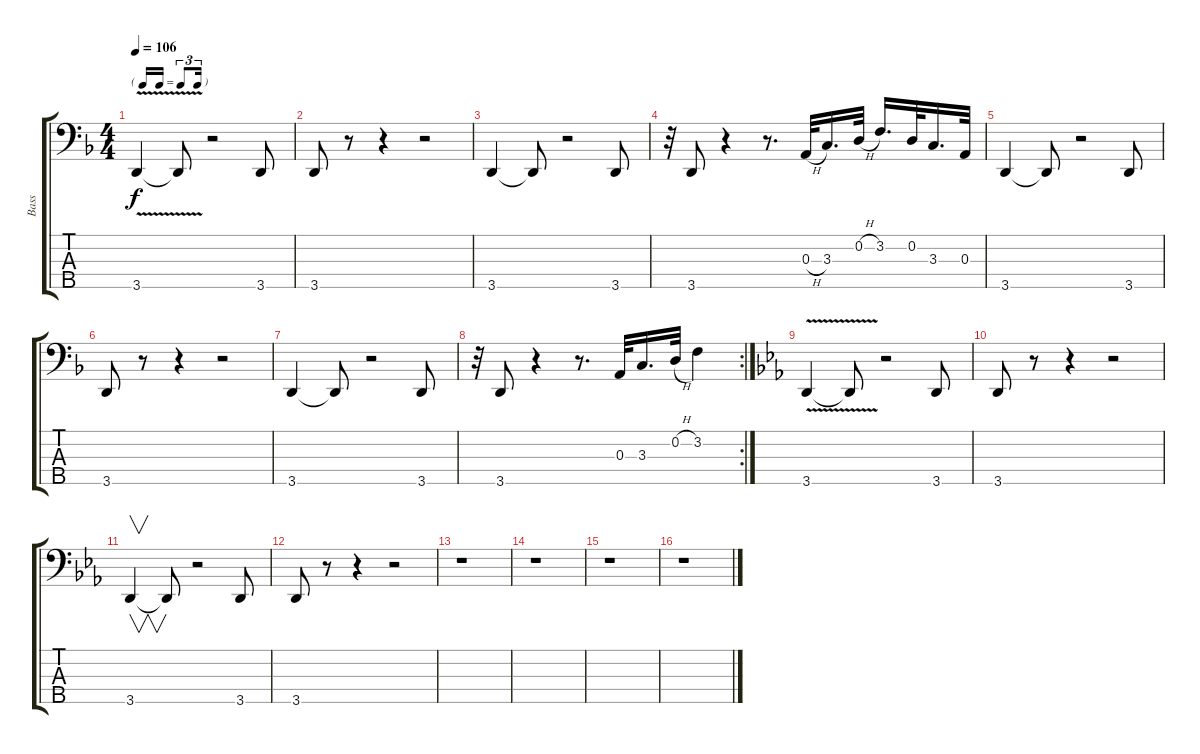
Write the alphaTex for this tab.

\track ("Bass" "Bass") {instrument slapbass2}
\staff {score tabs}
\tuning (G2 D2 A1 E1 B0) {hide}
\ts (4 4)
\tf triplet16th
\tempo 106
\clef f4
\ks f
3.5{v}.4{dy f} 3.5{t}.8 r.2 3.5.8 |
3.5.8 r.8 r.4 r.2 |
3.5.4 3.5{t}.8 r.2 3.5.8 |
r.32 3.5.8 r.4 r.8{d} 0.3{h}.32 3.3.16{d} 0.2{h}.32 3.2.16{d} 0.2.32 3.3.16{d} 0.3.32 |
3.5.4 3.5{t}.8 r.2 3.5.8 |
3.5.8 r.8 r.4 r.2 |
3.5.4 3.5{t}.8 r.2 3.5.8 |
\rc 2
r.32 3.5.8 r.4 r.8{d} 0.3.32 3.3.16{d} 0.2{h}.32 3.2.4 |
\ks eb
3.5{v}.4 3.5{t}.8 r.2 3.5.8 |
3.5.8 r.8 r.4 r.2 |
3.5.4{v} 3.5{t}.8 r.2 3.5.8 |
3.5.8 r.8 r.4 r.2 |
r.1 |
r.1 |
r.1 |
r.1
